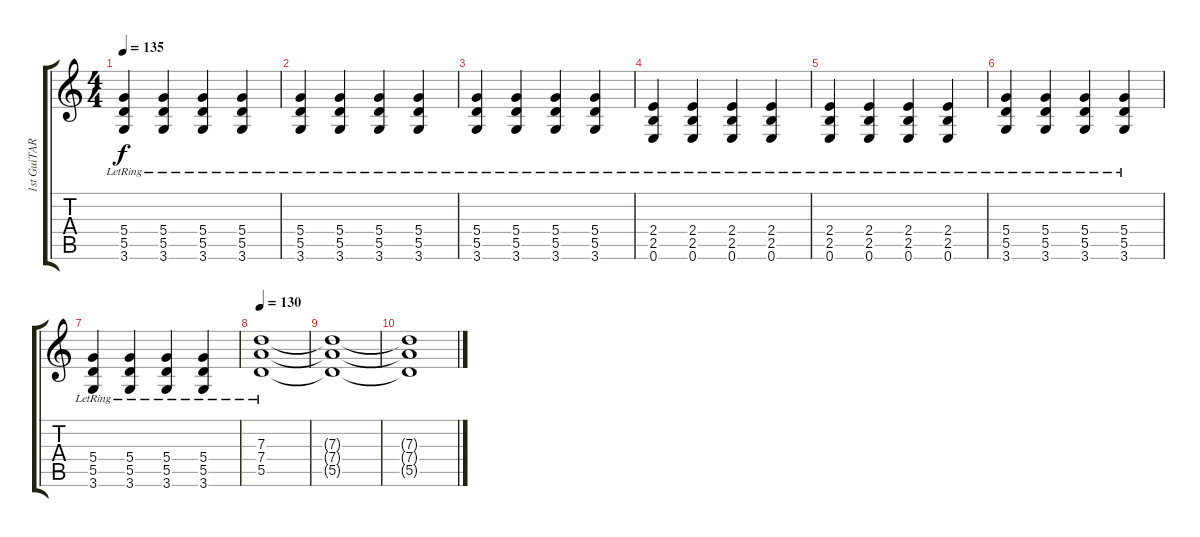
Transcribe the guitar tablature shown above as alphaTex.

\track ("1st GuiTAR" "1st GuiTAR") {instrument distortionguitar}
\staff {score tabs}
\tuning (E4 B3 G3 D3 A2 E2) {hide}
\ts (4 4)
\tempo 135
\clef g2
\ks c
(5.4{lr} 5.5{lr} 3.6{lr}).4{dy f} (5.4{lr} 5.5{lr} 3.6{lr}).4 (5.4{lr} 5.5{lr} 3.6{lr}).4 (5.4{lr} 5.5{lr} 3.6{lr}).4 |
(5.4{lr} 5.5{lr} 3.6{lr}).4 (5.4{lr} 5.5{lr} 3.6{lr}).4 (5.4{lr} 5.5{lr} 3.6{lr}).4 (5.4{lr} 5.5{lr} 3.6{lr}).4 |
(5.4{lr} 5.5{lr} 3.6{lr}).4 (5.4{lr} 5.5{lr} 3.6{lr}).4 (5.4{lr} 5.5{lr} 3.6{lr}).4 (5.4{lr} 5.5{lr} 3.6{lr}).4 |
(2.4{lr} 2.5{lr} 0.6{lr}).4 (2.4{lr} 2.5{lr} 0.6{lr}).4 (2.4{lr} 2.5{lr} 0.6{lr}).4 (2.4{lr} 2.5{lr} 0.6{lr}).4 |
(2.4{lr} 2.5{lr} 0.6{lr}).4 (2.4{lr} 2.5{lr} 0.6{lr}).4 (2.4{lr} 2.5{lr} 0.6{lr}).4 (2.4{lr} 2.5{lr} 0.6{lr}).4 |
(5.4{lr} 5.5{lr} 3.6{lr}).4 (5.4{lr} 5.5{lr} 3.6{lr}).4 (5.4{lr} 5.5{lr} 3.6{lr}).4 (5.4{lr} 5.5{lr} 3.6{lr}).4 |
(5.4{lr} 5.5{lr} 3.6{lr}).4 (5.4{lr} 5.5{lr} 3.6{lr}).4 (5.4{lr} 5.5{lr} 3.6{lr}).4 (5.4{lr} 5.5{lr} 3.6{lr}).4 |
\tempo 130
(7.3{lr} 7.4{lr} 5.5{lr}).1 |
(7.3{t} 7.4{t} 5.5{t}).1 |
(7.3{t} 7.4{t} 5.5{t}).1
